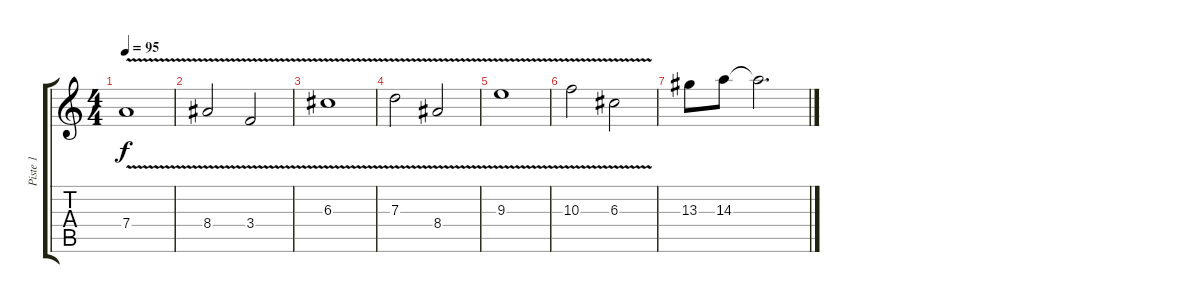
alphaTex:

\track ("Piste 1" "Piste 1") {instrument distortionguitar}
\staff {score tabs}
\tuning (E4 B3 G3 D3 A2 E2) {hide}
\ts (4 4)
\tempo 95
\clef g2
\ks c
7.4{v}.1{dy f} |
8.4{v}.2 3.4{v}.2 |
6.3{v}.1 |
7.3{v}.2 8.4{v}.2 |
9.3{v}.1 |
10.3{v}.2 6.3{v}.2 |
13.3.8 14.3.8 14.3{t}.2{d}
